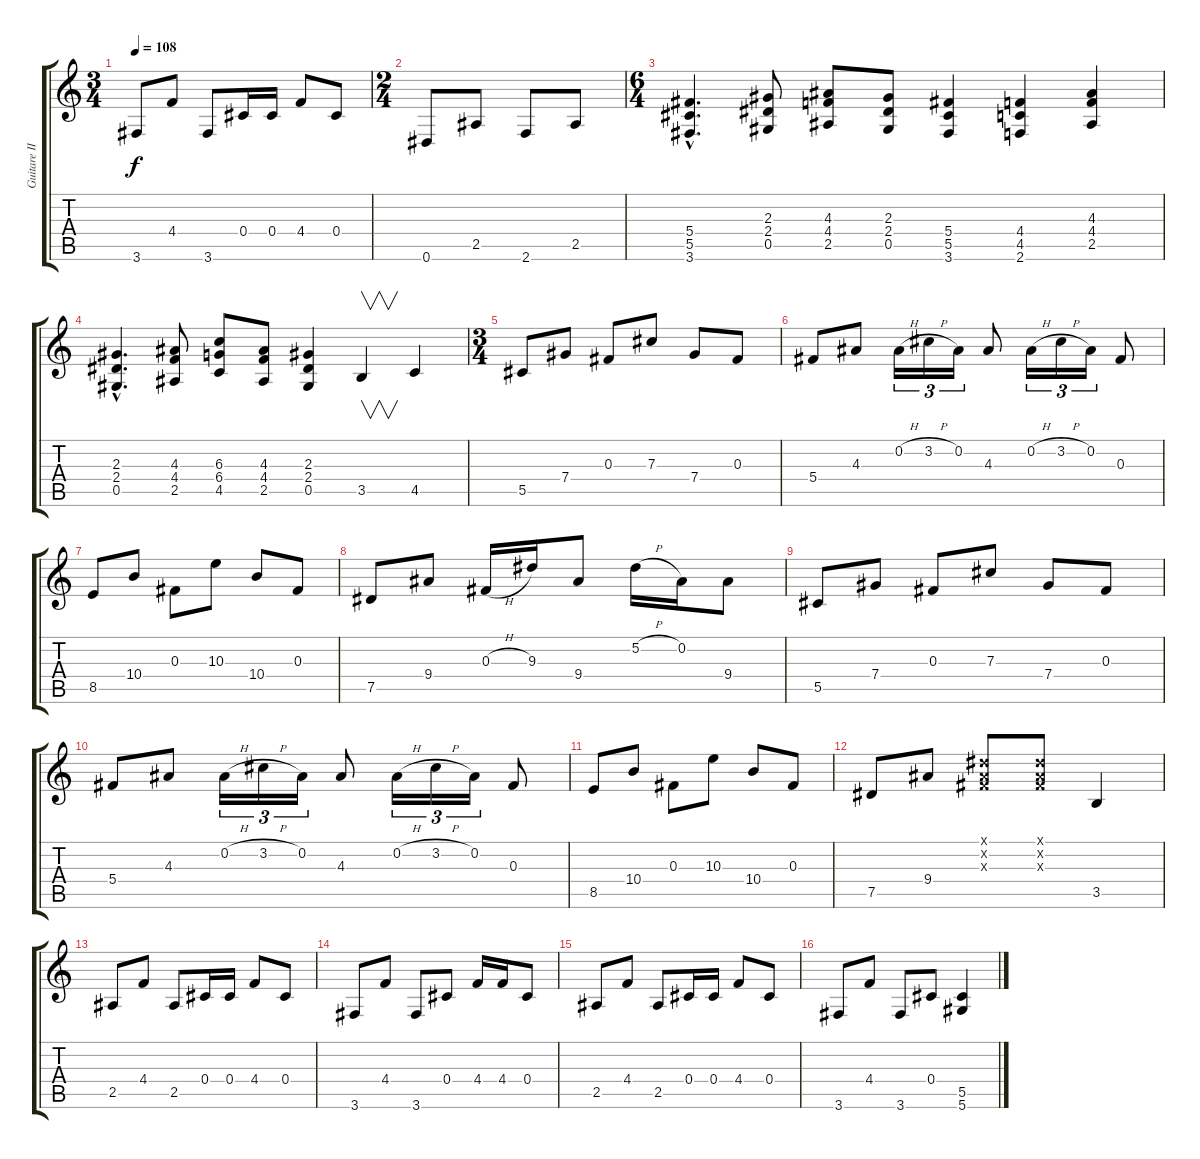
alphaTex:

\track ("Guitare II ( James )" "Guitare II") {instrument electricguitarclean}
\staff {score tabs}
\tuning (Eb4 Bb3 Gb3 Db3 Ab2 Eb2) {hide}
\ts (3 4)
\tempo 108
\clef g2
\ks c
3.6.8{dy f} 4.4.8 3.6.8 0.4.16 0.4.16 4.4.8 0.4.8 |
\ts (2 4)
0.6.8 2.5.8 2.6.8 2.5.8 |
\ts (6 4)
(5.4{hac} 5.5{hac} 3.6{hac}).4{d instrument distortionguitar} (2.3 2.4 0.5).8 (4.3 4.4 2.5).8 (2.3 2.4 0.5).8 (5.4 5.5 3.6).4 (4.4 4.5 2.6).4 (4.3 4.4 2.5).4 |
(2.3{hac} 2.4{hac} 0.5{hac}).4{d} (4.3 4.4 2.5).8 (6.3 6.4 4.5).8 (4.3 4.4 2.5).8 (2.3 2.4 0.5).4 3.5.4{v} 4.5.4 |
\ts (3 4)
5.5.8{instrument electricguitarclean} 7.4.8 0.3.8 7.3.8 7.4.8 0.3.8 |
5.4.8 4.3.8 0.2{h}.16{tu (3 2)} 3.2{h}.16{tu (3 2)} 0.2.16{tu (3 2)} 4.3.8 0.2{h}.16{tu (3 2)} 3.2{h}.16{tu (3 2)} 0.2.16{tu (3 2)} 0.3.8 |
8.5.8 10.4.8 0.3.8 10.3.8 10.4.8 0.3.8 |
7.5.8 9.4.8 0.3{h}.16 9.3.16 9.4.8 5.2{h}.16 0.2.16 9.4.8 |
5.5.8 7.4.8 0.3.8 7.3.8 7.4.8 0.3.8 |
5.4.8 4.3.8 0.2{h}.16{tu (3 2)} 3.2{h}.16{tu (3 2)} 0.2.16{tu (3 2)} 4.3.8 0.2{h}.16{tu (3 2)} 3.2{h}.16{tu (3 2)} 0.2.16{tu (3 2)} 0.3.8 |
8.5.8 10.4.8 0.3.8 10.3.8 10.4.8 0.3.8 |
7.5.8 9.4.8 (0.1{x} 0.2{x} 0.3{x}).8 (0.1{x} 0.2{x} 0.3{x}).8 3.5.4 |
2.5.8 4.4.8 2.5.8 0.4.16 0.4.16 4.4.8 0.4.8 |
3.6.8 4.4.8 3.6.8 0.4.8 4.4.16 4.4.16 0.4.8 |
2.5.8 4.4.8 2.5.8 0.4.16 0.4.16 4.4.8 0.4.8 |
3.6.8 4.4.8 3.6.8 0.4.8 (5.5 5.6).4
